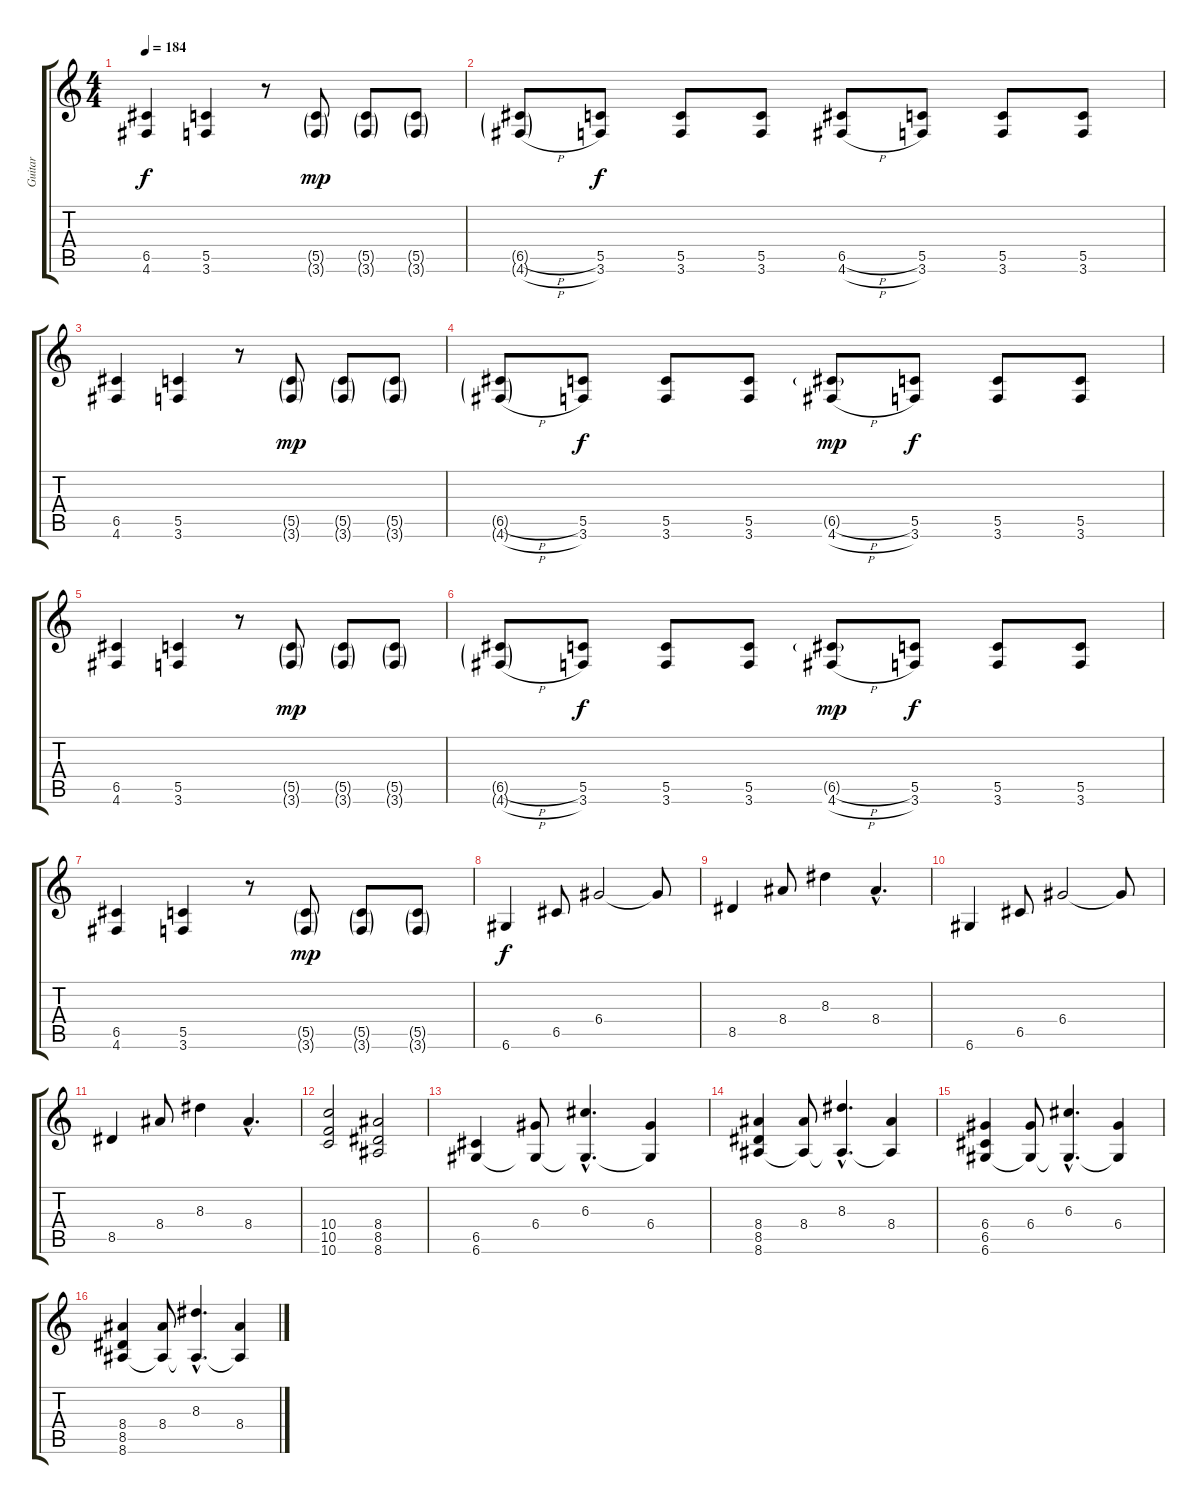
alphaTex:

\track ("Guitar" "Guitar") {instrument distortionguitar}
\staff {score tabs}
\tuning (E4 B3 G3 D3 G2 D2) {hide}
\ts (4 4)
\tempo 184
\clef g2
\ks c
(6.5 4.6).4{dy f} (5.5 3.6).4 r.8 (5.5{g} 3.6{g}).8{dy mp} (5.5{g} 3.6{g}).8 (5.5{g} 3.6{g}).8 |
(6.5{h g} 4.6{h g}).8 (5.5 3.6).8{dy f} (5.5 3.6).8 (5.5 3.6).8 (6.5{h} 4.6{h}).8 (5.5 3.6).8 (5.5 3.6).8 (5.5 3.6).8 |
(6.5 4.6).4 (5.5 3.6).4 r.8 (5.5{g} 3.6{g}).8{dy mp} (5.5{g} 3.6{g}).8 (5.5{g} 3.6{g}).8 |
(6.5{h g} 4.6{h g}).8 (5.5 3.6).8{dy f} (5.5 3.6).8 (5.5 3.6).8 (6.5{h g} 4.6{h}).8{dy mp} (5.5 3.6).8{dy f} (5.5 3.6).8 (5.5 3.6).8 |
(6.5 4.6).4 (5.5 3.6).4 r.8 (5.5{g} 3.6{g}).8{dy mp} (5.5{g} 3.6{g}).8 (5.5{g} 3.6{g}).8 |
(6.5{h g} 4.6{h g}).8 (5.5 3.6).8{dy f} (5.5 3.6).8 (5.5 3.6).8 (6.5{h g} 4.6{h}).8{dy mp} (5.5 3.6).8{dy f} (5.5 3.6).8 (5.5 3.6).8 |
(6.5 4.6).4 (5.5 3.6).4 r.8 (5.5{g} 3.6{g}).8{dy mp} (5.5{g} 3.6{g}).8 (5.5{g} 3.6{g}).8 |
6.6.4{dy f} 6.5.8 6.4.2 6.4{t}.8 |
8.5.4 8.4.8 8.3.4 8.4{hac}.4{d} |
6.6.4 6.5.8 6.4.2 6.4{t}.8 |
8.5.4 8.4.8 8.3.4 8.4{hac}.4{d} |
(10.4 10.5 10.6).2 (8.4 8.5 8.6).2 |
(6.5 6.6).4 (6.4 6.6{t}).8 (6.3{hac} 6.6{hac t}).4{d} (6.4 6.6{t}).4 |
(8.4 8.5 8.6).4 (8.4 8.6{t}).8 (8.3{hac} 8.6{hac t}).4{d} (8.4 8.6{t}).4 |
(6.4 6.5 6.6).4 (6.4 6.6{t}).8 (6.3{hac} 6.6{hac t}).4{d} (6.4 6.6{t}).4 |
(8.4 8.5 8.6).4 (8.4 8.6{t}).8 (8.3{hac} 8.6{hac t}).4{d} (8.4 8.6{t}).4
